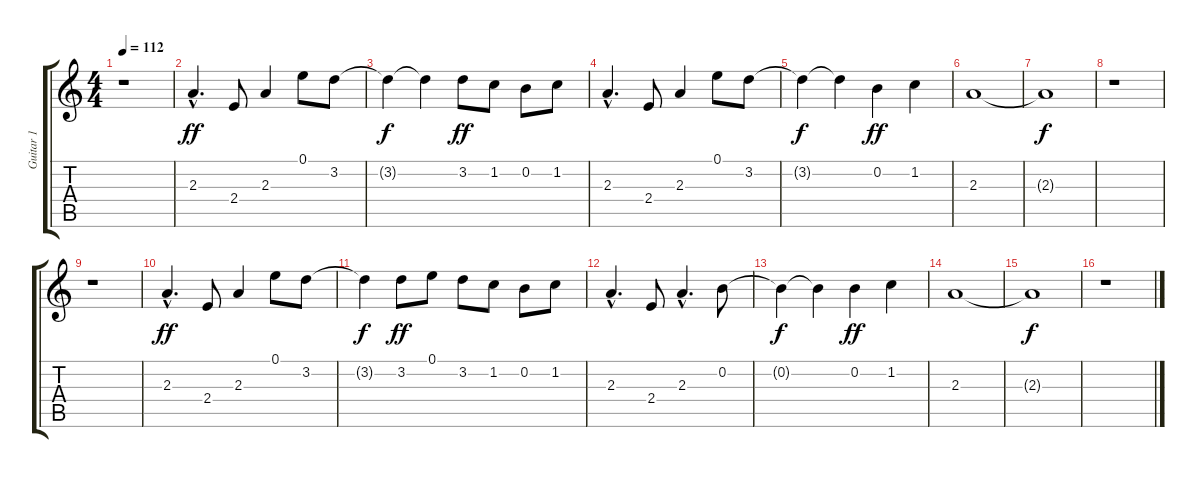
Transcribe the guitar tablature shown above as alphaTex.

\track ("Guitar 1" "Guitar 1") {instrument electricguitarjazz}
\staff {score tabs}
\tuning (E4 B3 G3 D3 A2 E2) {hide}
\ts (4 4)
\tempo 112
\clef g2
\ks c
r.1{dy ff} |
2.3{hac}.4{d} 2.4.8 2.3.4 0.1.8 3.2.8 |
3.2{t}.4{dy f} 3.2{t}.4 3.2.8{dy ff} 1.2.8 0.2.8 1.2.8 |
2.3{hac}.4{d} 2.4.8 2.3.4 0.1.8 3.2.8 |
3.2{t}.4{dy f} 3.2{t}.4 0.2.4{dy ff} 1.2.4 |
2.3.1 |
2.3{t}.1{dy f} |
r.1 |
r.1 |
2.3{hac}.4{d dy ff} 2.4.8 2.3.4 0.1.8 3.2.8 |
3.2{t}.4{dy f} 3.2.8{dy ff} 0.1.8 3.2.8 1.2.8 0.2.8 1.2.8 |
2.3{hac}.4{d} 2.4.8 2.3{hac}.4{d} 0.2.8 |
0.2{t}.4{dy f} 0.2{t}.4 0.2.4{dy ff} 1.2.4 |
2.3.1 |
2.3{t}.1{dy f} |
r.1
